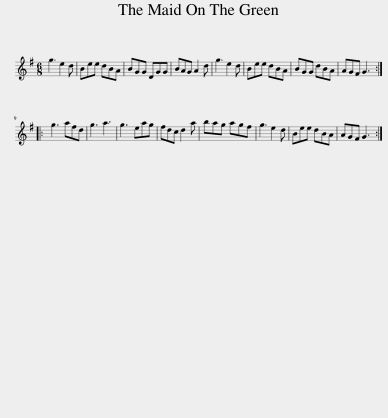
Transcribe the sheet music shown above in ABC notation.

X:1
L:1/8
M:6/8
I:linebreak $
K:G
V:1 treble
V:1
 g3 e2 d | Bee dBA | BGG DGG | BAG A2 d | g3 e2 d | %5
 Bee dBA | BGG dBA | AGF G3 ::$ g3 afd | g3 a3 | %10
 g3 eag | fdc d2 a | bag agf | g3 e2 d | Bee dBA | %15
 AGF G3 :| %16
